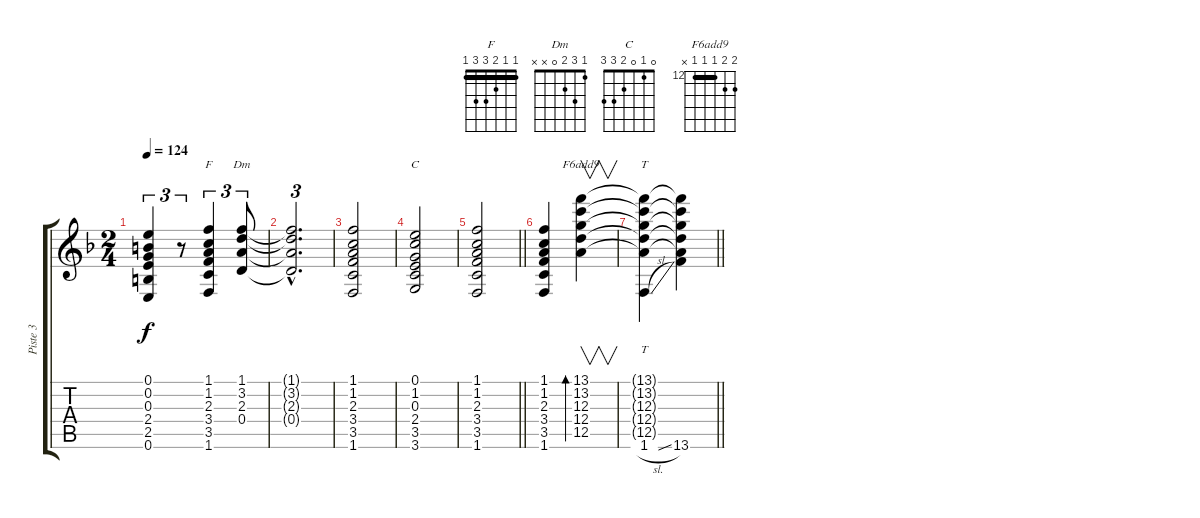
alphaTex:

\track ("Piste 3" "Piste 3") {instrument electricguitarjazz}
\staff {score tabs}
\tuning (E4 B3 G3 D3 A2 E2) {hide}
\chord ("F" 1 1 2 3 3 1) {barre 1}
\chord ("Dm" 1 3 2 0 x x)
\chord ("C" 0 1 0 2 3 3)
\chord ("F6add9" 13 13 12 12 12 x) {firstfret 12 barre 12}
\ts (2 4)
\tempo 124
\clef g2
\ks dminor
(0.1{t} 0.2{t} 0.3{t} 2.4{t} 2.5{t} 0.6{t}).4{tu (3 2) dy f} r.8{tu (3 2)} (1.1 1.2 2.3 3.4 3.5 1.6).4{tu (3 2) ch "F"} (1.1 3.2 2.3 0.4).8{tu (3 2) ch "Dm"} |
(1.1{hac t} 3.2{hac t} 2.3{hac t} 0.4{hac t}).2{d tu (3 2)} |
(1.1 1.2 2.3 3.4 3.5 1.6).2 |
(0.1 1.2 0.3 2.4 3.5 3.6).2{ch "C"} |
\barLineRight lightlight
(1.1 1.2 2.3 3.4 3.5 1.6).2 |
(1.1 1.2 2.3 3.4 3.5 1.6).4 (13.1 13.2 12.3 12.4 12.5).4{v bd 120 ch "F6add9"} |
\barLineRight lightlight
(13.1{t} 13.2{t} 12.3{t} 12.4{t} 12.5{t} 1.6{sl}).4{tt} (13.1{t} 13.2{t} 12.3{t} 12.4{t} 12.5{t} 13.6).4
